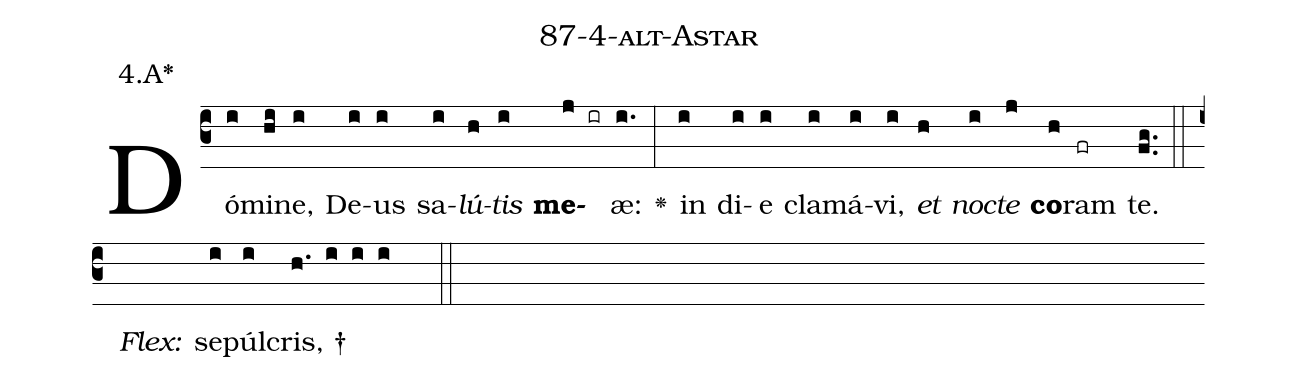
name: 87-4-alt-Astar;
annotation: 4.A*;
%%
(c3)Dó(i)mi(hi)ne,(i) De(i)us(i) sa(i)<i>lú</i>(h)<i>tis</i>(i) <b>me</b>(j ir)æ:(i.) <v>\greheightstar</v>(:) in(i) di(i)e(i) cla(i)má(i)vi,(i) <i>et</i>(h) <i>noc</i>(i)<i>te</i>(j) <b>co</b>(h)ram(fr) te.(fg..) (::)
<i>Flex:</i>()  se(i)púl(i)cris, †(h. i i i  ::)

%E(i) u(h) o(i) u(j) a(h) e.(fg..) (::)
